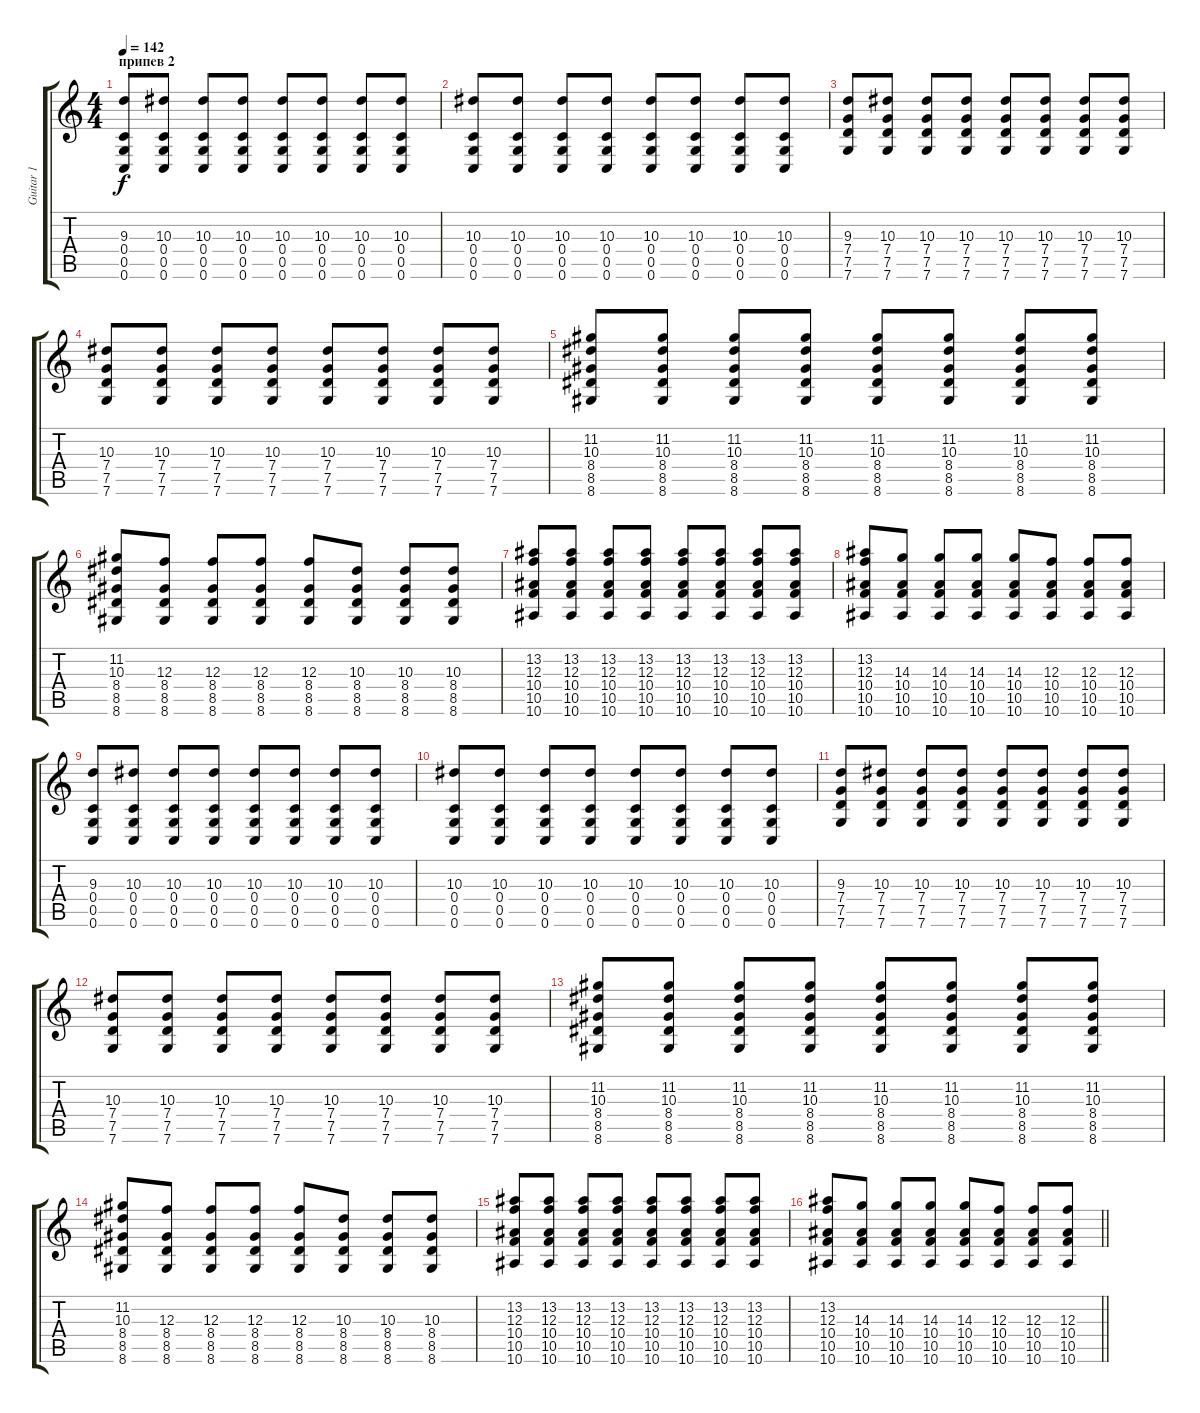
\track ("Guitar 1" "Guitar 1") {instrument distortionguitar}
\staff {score tabs}
\tuning (D4 A3 F3 C3 G2 C2) {hide}
\ts (4 4)
\section ("" "припев 2")
\tempo 142
\clef g2
\ks c
(9.3 0.4 0.5 0.6).8{dy f instrument distortionguitar} (10.3 0.4 0.5 0.6).8 (10.3 0.4 0.5 0.6).8 (10.3 0.4 0.5 0.6).8 (10.3 0.4 0.5 0.6).8 (10.3 0.4 0.5 0.6).8 (10.3 0.4 0.5 0.6).8 (10.3 0.4 0.5 0.6).8 |
(10.3 0.4 0.5 0.6).8 (10.3 0.4 0.5 0.6).8 (10.3 0.4 0.5 0.6).8 (10.3 0.4 0.5 0.6).8 (10.3 0.4 0.5 0.6).8 (10.3 0.4 0.5 0.6).8 (10.3 0.4 0.5 0.6).8 (10.3 0.4 0.5 0.6).8 |
(9.3 7.4 7.5 7.6).8 (10.3 7.4 7.5 7.6).8 (10.3 7.4 7.5 7.6).8 (10.3 7.4 7.5 7.6).8 (10.3 7.4 7.5 7.6).8 (10.3 7.4 7.5 7.6).8 (10.3 7.4 7.5 7.6).8 (10.3 7.4 7.5 7.6).8 |
(10.3 7.4 7.5 7.6).8 (10.3 7.4 7.5 7.6).8 (10.3 7.4 7.5 7.6).8 (10.3 7.4 7.5 7.6).8 (10.3 7.4 7.5 7.6).8 (10.3 7.4 7.5 7.6).8 (10.3 7.4 7.5 7.6).8 (10.3 7.4 7.5 7.6).8 |
(11.2 10.3 8.4 8.5 8.6).8 (11.2 10.3 8.4 8.5 8.6).8 (11.2 10.3 8.4 8.5 8.6).8 (11.2 10.3 8.4 8.5 8.6).8 (11.2 10.3 8.4 8.5 8.6).8 (11.2 10.3 8.4 8.5 8.6).8 (11.2 10.3 8.4 8.5 8.6).8 (11.2 10.3 8.4 8.5 8.6).8 |
(11.2 10.3 8.4 8.5 8.6).8 (12.3 8.4 8.5 8.6).8 (12.3 8.4 8.5 8.6).8 (12.3 8.4 8.5 8.6).8 (12.3 8.4 8.5 8.6).8 (10.3 8.4 8.5 8.6).8 (10.3 8.4 8.5 8.6).8 (10.3 8.4 8.5 8.6).8 |
(13.2 12.3 10.4 10.5 10.6).8 (13.2 12.3 10.4 10.5 10.6).8 (13.2 12.3 10.4 10.5 10.6).8 (13.2 12.3 10.4 10.5 10.6).8 (13.2 12.3 10.4 10.5 10.6).8 (13.2 12.3 10.4 10.5 10.6).8 (13.2 12.3 10.4 10.5 10.6).8 (13.2 12.3 10.4 10.5 10.6).8 |
(13.2 12.3 10.4 10.5 10.6).8 (14.3 10.4 10.5 10.6).8 (14.3 10.4 10.5 10.6).8 (14.3 10.4 10.5 10.6).8 (14.3 10.4 10.5 10.6).8 (12.3 10.4 10.5 10.6).8 (12.3 10.4 10.5 10.6).8 (12.3 10.4 10.5 10.6).8 |
(9.3 0.4 0.5 0.6).8 (10.3 0.4 0.5 0.6).8 (10.3 0.4 0.5 0.6).8 (10.3 0.4 0.5 0.6).8 (10.3 0.4 0.5 0.6).8 (10.3 0.4 0.5 0.6).8 (10.3 0.4 0.5 0.6).8 (10.3 0.4 0.5 0.6).8 |
(10.3 0.4 0.5 0.6).8 (10.3 0.4 0.5 0.6).8 (10.3 0.4 0.5 0.6).8 (10.3 0.4 0.5 0.6).8 (10.3 0.4 0.5 0.6).8 (10.3 0.4 0.5 0.6).8 (10.3 0.4 0.5 0.6).8 (10.3 0.4 0.5 0.6).8 |
(9.3 7.4 7.5 7.6).8 (10.3 7.4 7.5 7.6).8 (10.3 7.4 7.5 7.6).8 (10.3 7.4 7.5 7.6).8 (10.3 7.4 7.5 7.6).8 (10.3 7.4 7.5 7.6).8 (10.3 7.4 7.5 7.6).8 (10.3 7.4 7.5 7.6).8 |
(10.3 7.4 7.5 7.6).8 (10.3 7.4 7.5 7.6).8 (10.3 7.4 7.5 7.6).8 (10.3 7.4 7.5 7.6).8 (10.3 7.4 7.5 7.6).8 (10.3 7.4 7.5 7.6).8 (10.3 7.4 7.5 7.6).8 (10.3 7.4 7.5 7.6).8 |
(11.2 10.3 8.4 8.5 8.6).8 (11.2 10.3 8.4 8.5 8.6).8 (11.2 10.3 8.4 8.5 8.6).8 (11.2 10.3 8.4 8.5 8.6).8 (11.2 10.3 8.4 8.5 8.6).8 (11.2 10.3 8.4 8.5 8.6).8 (11.2 10.3 8.4 8.5 8.6).8 (11.2 10.3 8.4 8.5 8.6).8 |
(11.2 10.3 8.4 8.5 8.6).8 (12.3 8.4 8.5 8.6).8 (12.3 8.4 8.5 8.6).8 (12.3 8.4 8.5 8.6).8 (12.3 8.4 8.5 8.6).8 (10.3 8.4 8.5 8.6).8 (10.3 8.4 8.5 8.6).8 (10.3 8.4 8.5 8.6).8 |
(13.2 12.3 10.4 10.5 10.6).8 (13.2 12.3 10.4 10.5 10.6).8 (13.2 12.3 10.4 10.5 10.6).8 (13.2 12.3 10.4 10.5 10.6).8 (13.2 12.3 10.4 10.5 10.6).8 (13.2 12.3 10.4 10.5 10.6).8 (13.2 12.3 10.4 10.5 10.6).8 (13.2 12.3 10.4 10.5 10.6).8 |
\barLineRight lightlight
(13.2 12.3 10.4 10.5 10.6).8 (14.3 10.4 10.5 10.6).8 (14.3 10.4 10.5 10.6).8 (14.3 10.4 10.5 10.6).8 (14.3 10.4 10.5 10.6).8 (12.3 10.4 10.5 10.6).8 (12.3 10.4 10.5 10.6).8 (12.3 10.4 10.5 10.6).8
